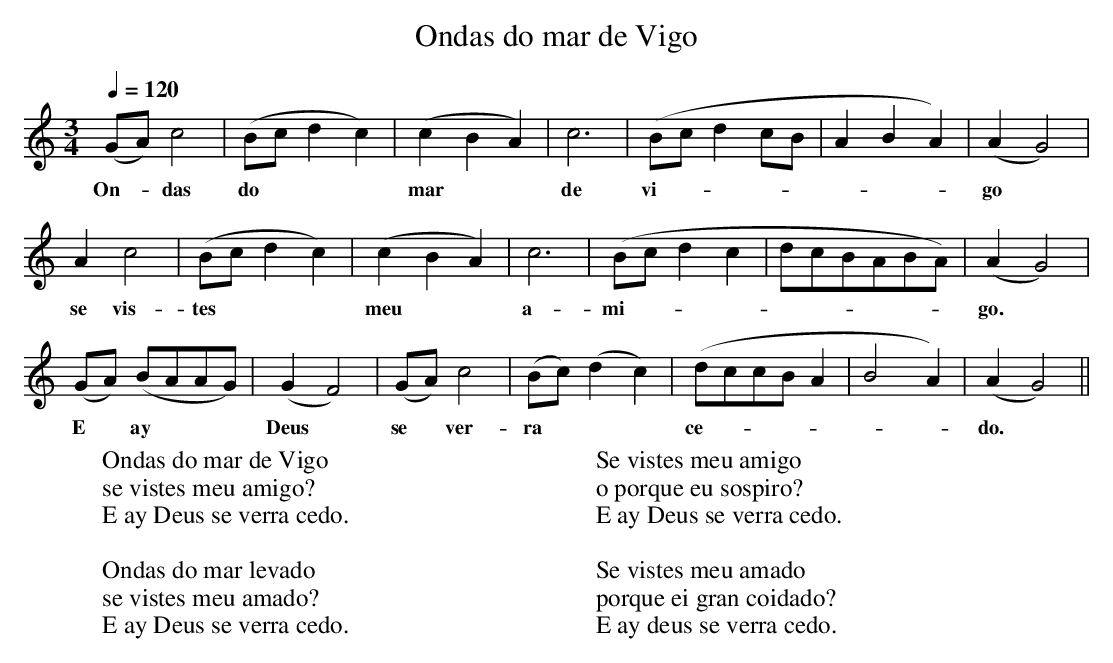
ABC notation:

X:1
T: Ondas do mar de Vigo
M: 3/4
L: 1/4
Q: 1/4=120
K: G Mixolydian
V:1
 (G/A/) c2|(B/c/dc)|(cBA)|c3|(B/c/dc/B/|ABA)|(AG2)|
w:On-* das  do***   mar** de  vi-*** *  ***   go*
   A  c2|(B/c/dc)|(cBA)|c3|(B/c/dc|d/c/B/A/B/A/)|(A G2)|
w:se vis- tes***  meu** a-  mi-*** * * * *  * *   go.*
 (G/A/) (B/A/A/G/)|(GF2)|(G/A/) c2|(B/c/)(dc)|(d/c/c/B/A|B2A)|(AG2)||
w:E*     ay***     Deus*  se*  ver- ra*   **   ce-** * * * *   do.*
W:Ondas do mar de Vigo		% Waves of.the sea of Vigo,
W:se vistes meu amigo?		% saw.you my friend?
W:E ay Deus se verra cedo. 	% And, ay God, if I could see him soon.
W:
W:Ondas do mar levado 		% Waves of.the sea arisen,
W:se vistes meu amado? 		% saw.you my beloved?
W:E ay Deus se verra cedo. 	% And, ay God, if I could see him soon.
W:
W:Se vistes meu amigo 		% Saw.you my friend,
W:o porque eu sospiro?		% him for whom I sigh?
W:E ay Deus se verra cedo. 	% And, ay God, if I could see him soon.
W:
W:Se vistes meu amado 		% Saw.you my beloved,
W:porque ei gran coidado?	% for whom I.have great care?
W:E ay deus se verra cedo.	% And, ay God, if I could see him soon.
